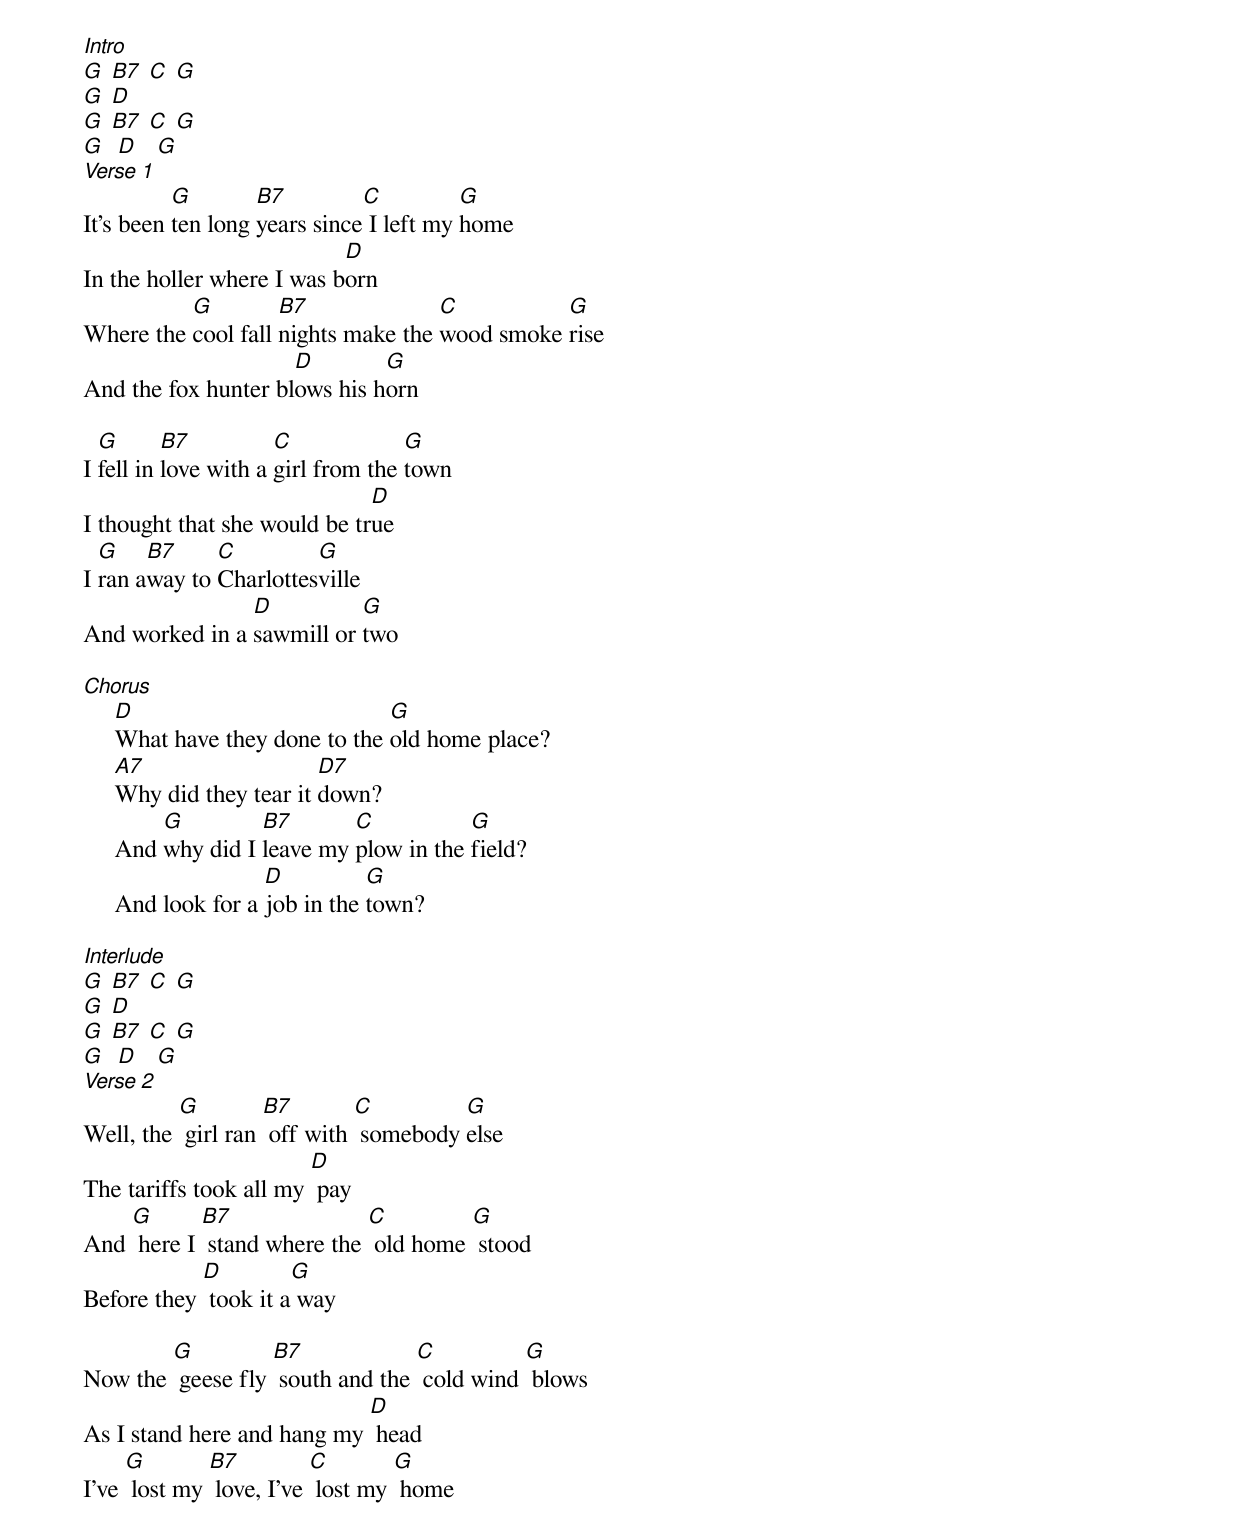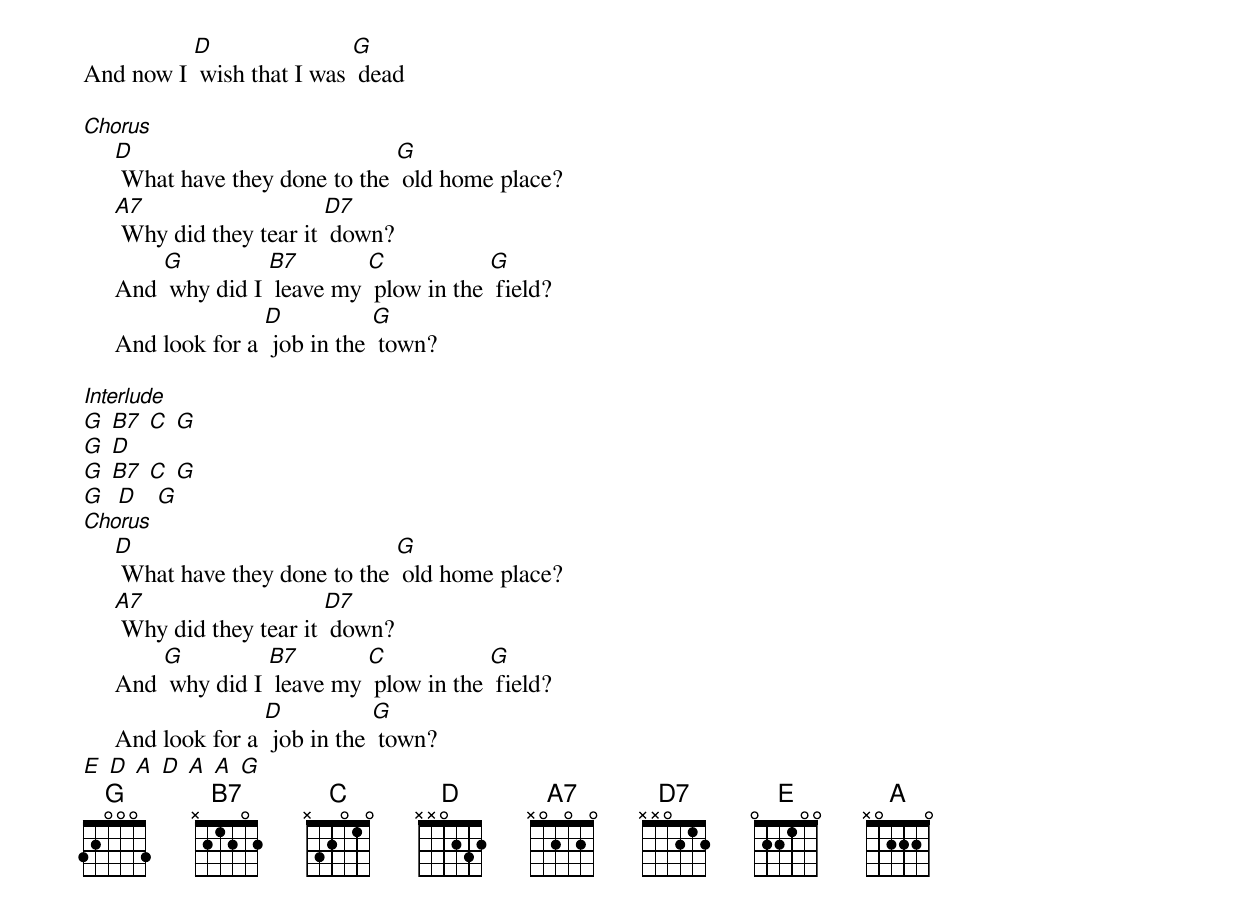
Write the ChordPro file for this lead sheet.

[Intro]
[G] [B7] [C] [G]
[G] [D]
[G] [B7] [C] [G]
[G]  [D]   [G]
[Verse 1]
It's been [G]ten long [B7]years since[C] I left my [G]home
In the holler where I was b[D]orn
Where the [G]cool fall [B7]nights make the [C]wood smoke [G]rise
And the fox hunter bl[D]ows his h[G]orn

I [G]fell in [B7]love with a [C]girl from the [G]town
I thought that she would be tr[D]ue
I [G]ran a[B7]way to [C]Charlottes[G]ville
And worked in a [D]sawmill or [G]two

[Chorus]
     [D]What have they done to the [G]old home place?
     [A7]Why did they tear it [D7]down?
     And [G]why did I [B7]leave my [C]plow in the [G]field?
     And look for a [D]job in the [G]town?

[Interlude]
[G] [B7] [C] [G]
[G] [D]
[G] [B7] [C] [G]
[G]  [D]   [G]
[Verse 2]
Well, the [G] girl ran [B7] off with [C] somebody [G]else
The tariffs took all my [D] pay
And [G] here I [B7] stand where the [C] old home [G] stood
Before they [D] took it a[G] way

Now the [G] geese fly [B7] south and the [C] cold wind [G] blows
As I stand here and hang my [D] head
I've [G] lost my [B7] love, I've [C] lost my [G] home
And now I [D] wish that I was [G] dead

[Chorus]
     [D] What have they done to the [G] old home place?
     [A7] Why did they tear it [D7] down?
     And [G] why did I [B7] leave my [C] plow in the [G] field?
     And look for a [D] job in the [G] town?

[Interlude]
[G] [B7] [C] [G]
[G] [D]
[G] [B7] [C] [G]
[G]  [D]   [G]
[Chorus]
     [D] What have they done to the [G] old home place?
     [A7] Why did they tear it [D7] down?
     And [G] why did I [B7] leave my [C] plow in the [G] field?
     And look for a [D] job in the [G] town?
[E] [D] [A] [D] [A] [A] [G]
